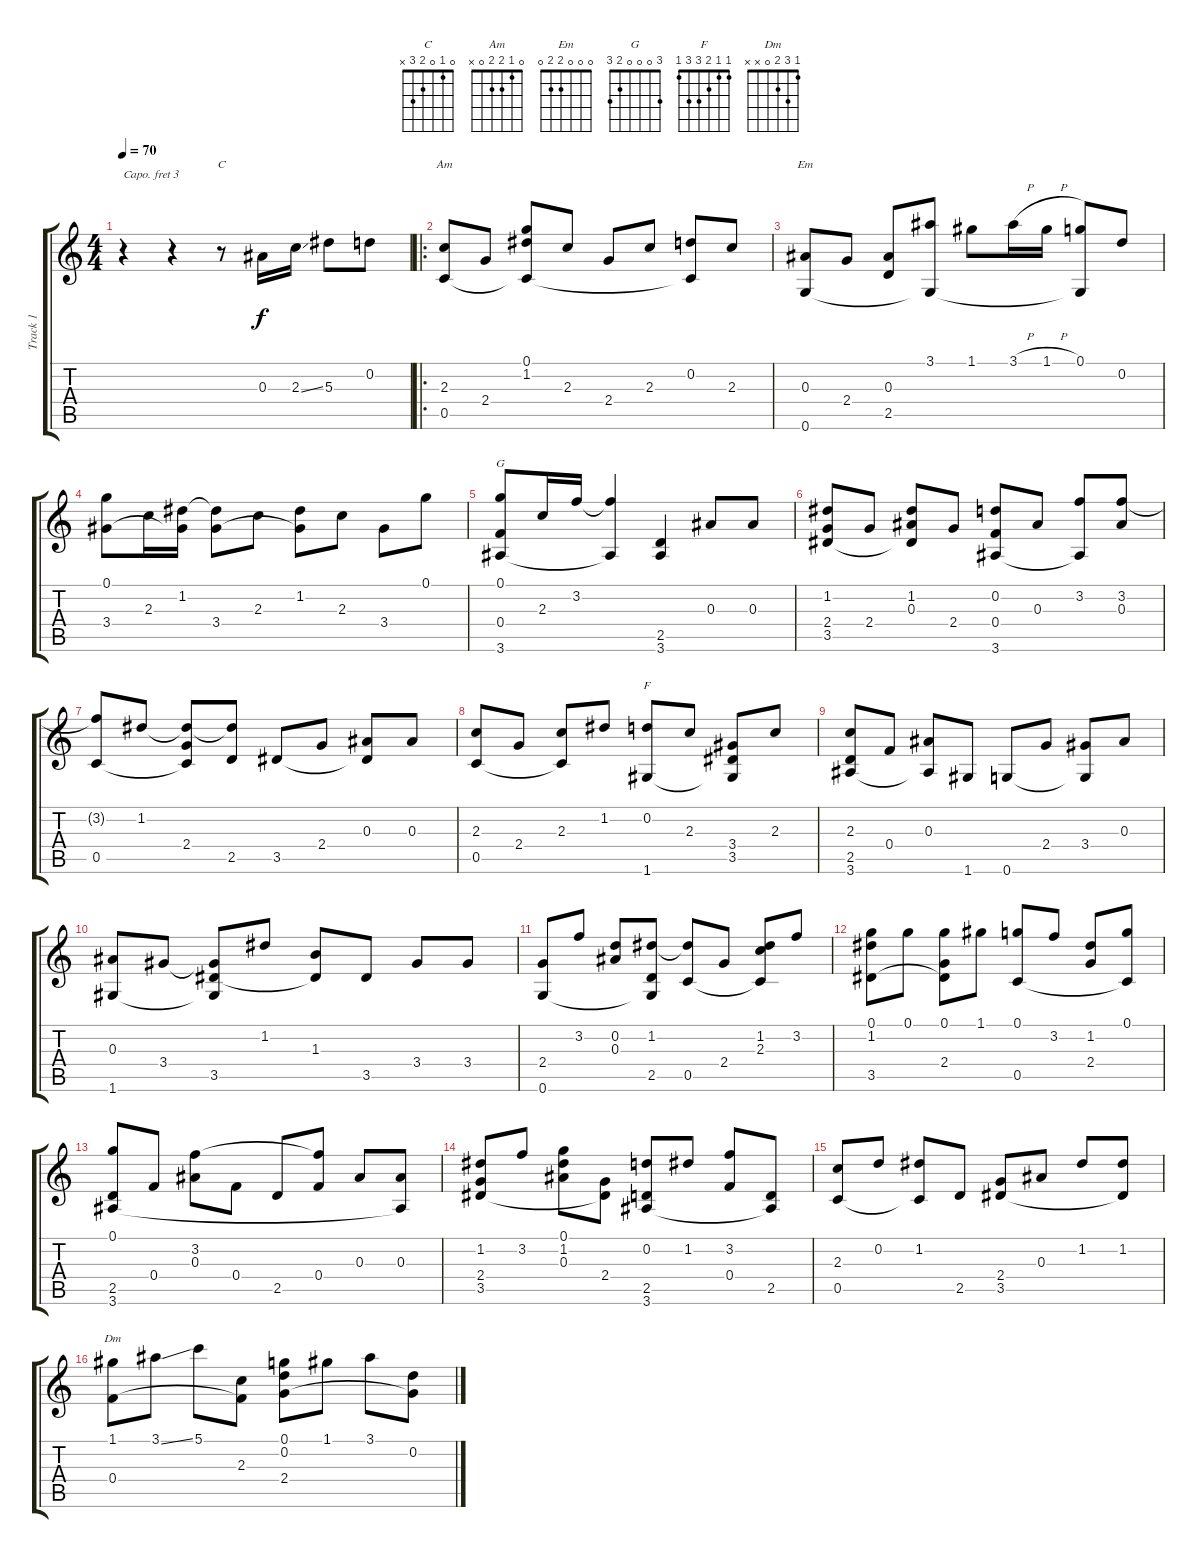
\track ("Track 1" "Track 1") {instrument acousticguitarnylon}
\staff {score tabs}
\capo 3
\tuning (E4 B3 G3 D3 A2 E2) {hide}
\chord ("C" 0 1 0 2 3 x)
\chord ("Am" 0 1 2 2 0 x)
\chord ("Em" 0 0 0 2 2 0)
\chord ("G" 3 0 0 0 2 3)
\chord ("F" 1 1 2 3 3 1)
\chord ("Dm" 1 3 2 0 x x)
\ts (4 4)
\tempo 70
\clef g2
\ks c
r.4{dy f instrument acousticguitarnylon} r.4 r.8{ch "C"} 0.3.16 2.3{ss}.16 5.3.8 0.2.8 |
\ro
(2.3 0.5).8{ch "Am"} 2.4.8 (0.1 1.2 0.5{t}).8 2.3.8 2.4.8 2.3.8 (0.2 0.5{t}).8 2.3.8 |
(0.3 0.6).8{ch "Em"} 2.4.8 (0.3 2.5).8 (3.1 0.6{t}).8 1.1.8 3.1{h}.16 1.1{h}.16 (0.1 0.6{t}).8 0.2.8 |
(0.1 3.4).8 2.3.16 (1.2 3.4{t}).16 (1.2{t} 3.4).8 2.3.8 (1.2 3.4{t}).8 2.3.8 3.4.8 0.1.8 |
(0.1 0.4 3.6).8{ch "G"} 2.3.16 3.2.16 (3.2{t} 3.6{t}).4 (2.5 3.6).4 0.3.8 0.3.8 |
(1.2 2.4 3.5).8 2.4.8 (1.2 0.3 3.5{t}).8 2.4.8 (0.2 0.4 3.6).8 0.3.8 (3.2 3.6{t}).8 (3.2 0.3).8 |
(3.2{t} 0.5).8 1.2.8 (1.2{t} 2.4 0.5{t}).8 (1.2{t} 2.5).8 3.5.8 2.4.8 (0.3 3.5{t}).8 0.3.8 |
(2.3 0.5).8 2.4.8 (2.3 0.5{t}).8 1.2.8 (0.2 1.6).8{ch "F"} 2.3.8 (3.4 3.5 1.6{t}).8 2.3.8 |
(2.3 2.5 3.6).8 0.4.8 (0.3 3.6{t}).8 1.6.8 0.6.8 2.4.8 (3.4 0.6{t}).8 0.3.8 |
(0.3 1.6).8 3.4.8 (3.4{t} 3.5 1.6{t}).8 1.2.8 (1.3 3.5{t}).8 3.5.8 3.4.8 3.4.8 |
(2.4 0.6).8 3.2.8 (0.2 0.3).8 (1.2 2.5 0.6{t}).8 (1.2{t} 0.5).8 2.4.8 (1.2 2.3 0.5{t}).8 3.2.8 |
(0.1 1.2 3.5).8 0.1.8 (0.1 2.4 3.5{t}).8 1.1.8 (0.1 0.5).8 3.2.8 (1.2 2.4).8 (0.1 0.5{t}).8 |
(0.1 2.5 3.6).8 0.4.8 (3.2 0.3).8 0.4.8 2.5.8 (3.2{t} 0.4).8 0.3.8 (0.3 3.6{t}).8 |
(1.2 2.4 3.5).8 3.2.8 (0.1 1.2 0.3).8 (2.4 3.5{t}).8 (0.2 2.5 3.6).8 1.2.8 (3.2 0.4).8 (2.5 3.6{t}).8 |
(2.3 0.5).8 0.2.8 (1.2 0.5{t}).8 2.5.8 (2.4 3.5).8 0.3.8 1.2.8 (1.2 3.5{t}).8 |
(1.1 0.4).8{ch "Dm"} 3.1{ss}.8 5.1.8 (2.3 0.4{t}).8 (0.1 0.2 2.4).8 1.1.8 3.1.8 (0.2 2.4{t}).8
